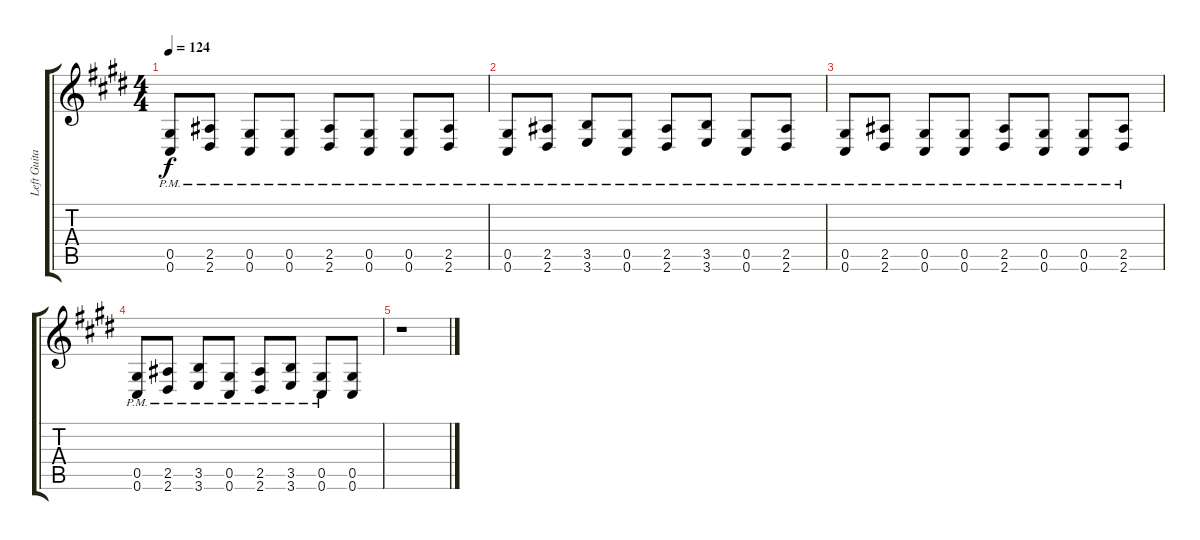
\track ("Left Guitar I" "Left Guita") {instrument overdrivenguitar}
\staff {score tabs}
\tuning (Eb4 Bb3 Gb3 Db3 Ab2 Db2) {hide}
\ts (4 4)
\tempo 124
\clef g2
\ks e
(0.5{pm} 0.6{pm}).8{dy f} (2.5{pm} 2.6{pm}).8 (0.5{pm} 0.6{pm}).8 (0.5{pm} 0.6{pm}).8 (2.5{pm} 2.6{pm}).8 (0.5{pm} 0.6{pm}).8 (0.5{pm} 0.6{pm}).8 (2.5{pm} 2.6{pm}).8 |
(0.5{pm} 0.6{pm}).8 (2.5{pm} 2.6{pm}).8 (3.5{pm} 3.6{pm}).8 (0.5{pm} 0.6{pm}).8 (2.5{pm} 2.6{pm}).8 (3.5{pm} 3.6{pm}).8 (0.5{pm} 0.6{pm}).8 (2.5{pm} 2.6{pm}).8 |
(0.5{pm} 0.6{pm}).8 (2.5{pm} 2.6{pm}).8 (0.5{pm} 0.6{pm}).8 (0.5{pm} 0.6{pm}).8 (2.5{pm} 2.6{pm}).8 (0.5{pm} 0.6{pm}).8 (0.5{pm} 0.6{pm}).8 (2.5{pm} 2.6{pm}).8 |
(0.5{pm} 0.6{pm}).8 (2.5{pm} 2.6{pm}).8 (3.5{pm} 3.6{pm}).8 (0.5{pm} 0.6{pm}).8 (2.5{pm} 2.6{pm}).8 (3.5{pm} 3.6{pm}).8 (0.5{pm} 0.6{pm}).8 (0.5 0.6).8 |
r.1
